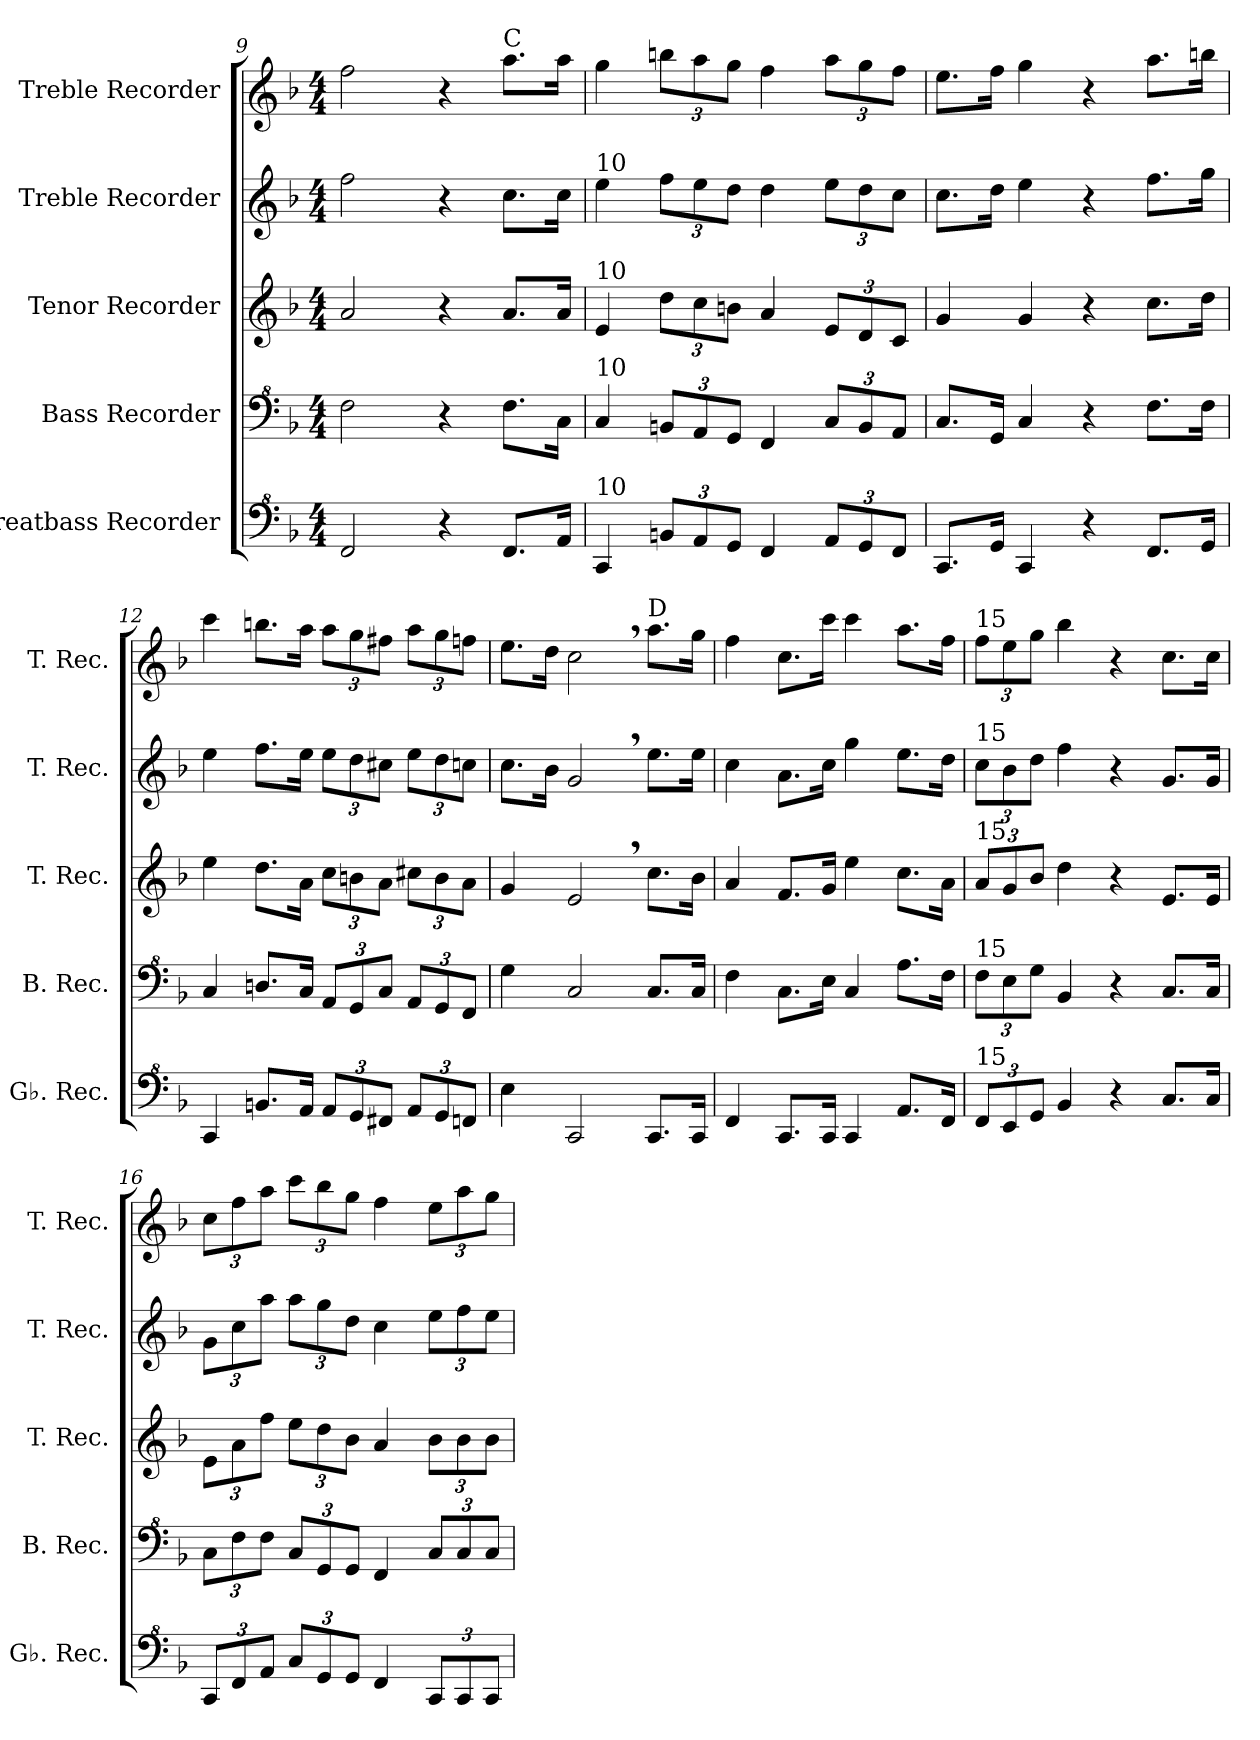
**kern	**kern	**kern	**kern	**kern
*part5	*part4	*part3	*part2	*part1
*staff5	*staff4	*staff3	*staff2	*staff1
*I"Greatbass Recorder	*I"Bass Recorder	*I"Tenor Recorder	*I"Treble Recorder	*I"Treble Recorder
*I'Gb. Rec.	*I'B. Rec.	*I'T. Rec.	*I'T. Rec.	*I'T. Rec.
*clefF^4	*clefF^4	*clefG2	*clefG2	*clefG2
*k[b-]	*k[b-]	*k[b-]	*k[b-]	*k[b-]
*M4/4	*M4/4	*M4/4	*M4/4	*M4/4
=9	=9	=9	=9	=9
2F/	2f\	2a/	2ff\	2ff\
4r	4r	4r	4r	4r
!	!	!	!	!LO:TX:a:t=C
8.F/L	8.f\L	8.a/L	8.cc\L	8.aa\L
16A/Jk	16c\Jk	16a/Jk	16cc\Jk	16aa\Jk
=10	=10	=10	=10	=10
!	!	!	!LO:TX:a:t=10	!
!	!	!LO:TX:a:t=10	!	!
!	!LO:TX:a:t=10	!	!	!
!LO:TX:a:t=10	!	!	!	!
4C/	4c/	4e/	4ee\	4gg\
*Xbrackettup	*Xbrackettup	*Xbrackettup	*Xbrackettup	*Xbrackettup
12Bn/L	12Bn/L	12dd\L	12ff\L	12bbn\L
12A/	12A/	12cc\	12ee\	12aa\
12G/J	12G/J	12bn\J	12dd\J	12gg\J
4F/	4F/	4a/	4dd\	4ff\
12A/L	12c/L	12e/L	12ee\L	12aa\L
12G/	12B/	12d/	12dd\	12gg\
12F/J	12A/J	12c/J	12cc\J	12ff\J
=11	=11	=11	=11	=11
8.C/L	8.c/L	4g/	8.cc\L	8.ee\L
16G/Jk	16G/Jk	.	16dd\Jk	16ff\Jk
4C/	4c/	4g/	4ee\	4gg\
4r	4r	4r	4r	4r
8.F/L	8.f\L	8.cc\L	8.ff\L	8.aa\L
16G/Jk	16f\Jk	16dd\Jk	16gg\Jk	16bbn\Jk
=12	=12	=12	=12	=12
4C/	4c/	4ee\	4ee\	4ccc\
8.Bn/L	8.dn/L	8.dd\L	8.ff\L	8.bbn\L
16A/Jk	16c/Jk	16a\Jk	16ee\Jk	16aa\Jk
12A/L	12A/L	12cc\L	12ee\L	12aa\L
12G/	12G/	12bn\	12dd\	12gg\
12F#X/J	12c/J	12a\J	12cc#X\J	12ff#X\J
12A/L	12A/L	12cc#X\L	12ee\L	12aa\L
12G/	12G/	12b\	12dd\	12gg\
12Fn/J	12F/J	12a\J	12ccn\J	12ffn\J
!!LO:LB:g=z
=13	=13	=13	=13	=13
4e\	4g\	4g/	8.cc\L	8.ee\L
.	.	.	16b-\Jk	16dd\Jk
2C/	2c/	2e,/	2g,/	2cc,\
!	!	!	!	!LO:TX:a:t=D
8.C/L	8.c/L	8.cc\L	8.ee\L	8.aa\L
16C/Jk	16c/Jk	16b-\Jk	16ee\Jk	16gg\Jk
=14	=14	=14	=14	=14
4F/	4f\	4a/	4cc\	4ff\
8.C/L	8.c\L	8.f/L	8.a\L	8.cc\L
16C/Jk	16e\Jk	16g/Jk	16cc\Jk	16ccc\Jk
4C/	4c/	4ee\	4gg\	4ccc\
8.A/L	8.a\L	8.cc\L	8.ee\L	8.aa\L
16F/Jk	16f\Jk	16a\Jk	16dd\Jk	16ff\Jk
=15	=15	=15	=15	=15
!	!	!	!	!LO:TX:a:t=15
!	!	!	!LO:TX:a:t=15	!
!	!	!LO:TX:a:t=15	!	!
!	!LO:TX:a:t=15	!	!	!
!LO:TX:a:t=15	!	!	!	!
12F/L	12f\L	12a/L	12cc\L	12ff\L
12E/	12e\	12g/	12b-\	12ee\
12G/J	12g\J	12b-/J	12dd\J	12gg\J
4B-/	4B-/	4dd\	4ff\	4bb-\
4r	4r	4r	4r	4r
8.c/L	8.c/L	8.e/L	8.g/L	8.cc\L
16c/Jk	16c/Jk	16e/Jk	16g/Jk	16cc\Jk
=16	=16	=16	=16	=16
12C/L	12c\L	12e\L	12g\L	12cc\L
12F/	12f\	12a\	12cc\	12ff\
12A/J	12f\J	12ff\J	12aa\J	12aa\J
12c/L	12c/L	12ee\L	12aa\L	12ccc\L
12G/	12G/	12dd\	12gg\	12bb-\
12G/J	12G/J	12b-\J	12dd\J	12gg\J
4F/	4F/	4a/	4cc\	4ff\
12C/L	12c/L	12b-\L	12ee\L	12ee\L
12C/	12c/	12b-\	12ff\	12aa\
12C/J	12c/J	12b-\J	12ee\J	12gg\J
=	=	=	=	=
*-	*-	*-	*-	*-
